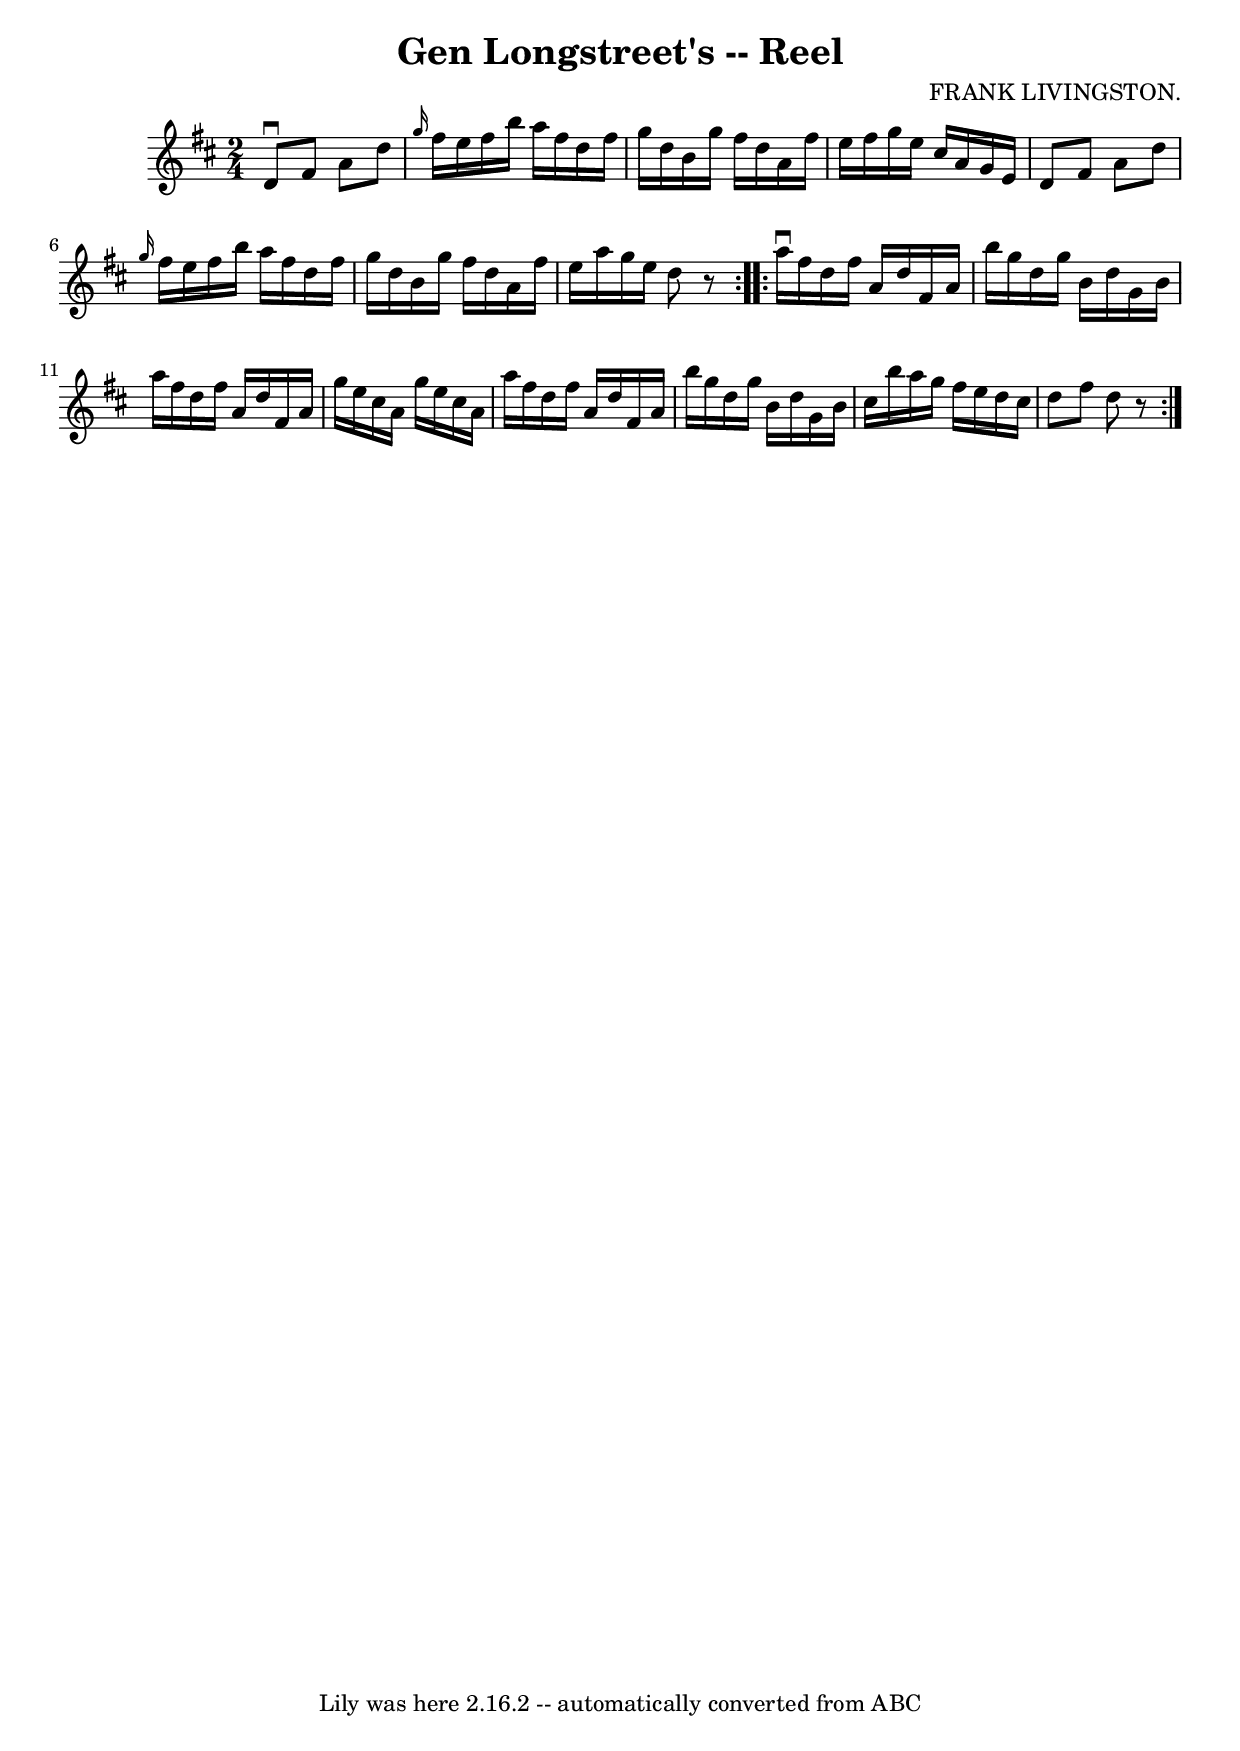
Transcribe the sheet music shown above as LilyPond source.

\version "2.16.2"
\include "Mammoth.ily"
\header {
  %% book = "Ryan's Mammoth Collection"
  composer = "FRANK LIVINGSTON."
  crossRefNumber = "1"
  footnotes = "\\\\318"
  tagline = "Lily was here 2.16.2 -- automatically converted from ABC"
  title = "Gen Longstreet's -- Reel"

}
voicedefault =  {



  \repeat volta 2 {

    \time 2/4 
    \key d \major d'8^\downbow fis'8 a'8 d''8    |
    
    \grace { g''16  
	   } fis''16 e''16 fis''16 b''16 a''16 fis''16 
    d''16 fis''16    |
    g''16 d''16 b'16 g''16 fis''16    
    d''16 a'16 fis''16    |
    e''16 fis''16 g''16 e''16    
    cis''16 a'16 g'16 e'16    |
    d'8 fis'8 a'8 d''8    
    |
    \grace { g''16  
	   } fis''16 e''16 fis''16 b''16 a''16   
    fis''16 d''16 fis''16    |
    g''16 d''16 b'16 g''16    
    fis''16 d''16 a'16 fis''16    |
    e''16 a''16 g''16    
    e''16 d''8    r8   
  }     
  \repeat volta 2 {
    a''16^\downbow fis''16    
    d''16 fis''16 a'16 d''16 fis'16 a'16    |
    b''16    
    g''16 d''16 g''16 b'16 d''16 g'16 b'16    |
    a''16    
    fis''16 d''16 fis''16 a'16 d''16 fis'16 a'16    |
    
    g''16 e''16 cis''16 a'16 g''16 e''16 cis''16 a'16    
    |
    a''16 fis''16 d''16 fis''16 a'16 d''16 fis'16    
    a'16    |
    b''16 g''16 d''16 g''16 b'16 d''16 g'16    
    b'16    |
    cis''16 b''16 a''16 g''16 fis''16 e''16    
    d''16 cis''16    |
    d''8 fis''8 d''8    r8   
  }   

}

\score{
  <<

    \context Staff="default"
    {
      \voicedefault 
      
    }

  >>
  \layout {
    
  }
  \midi {
  }

}
